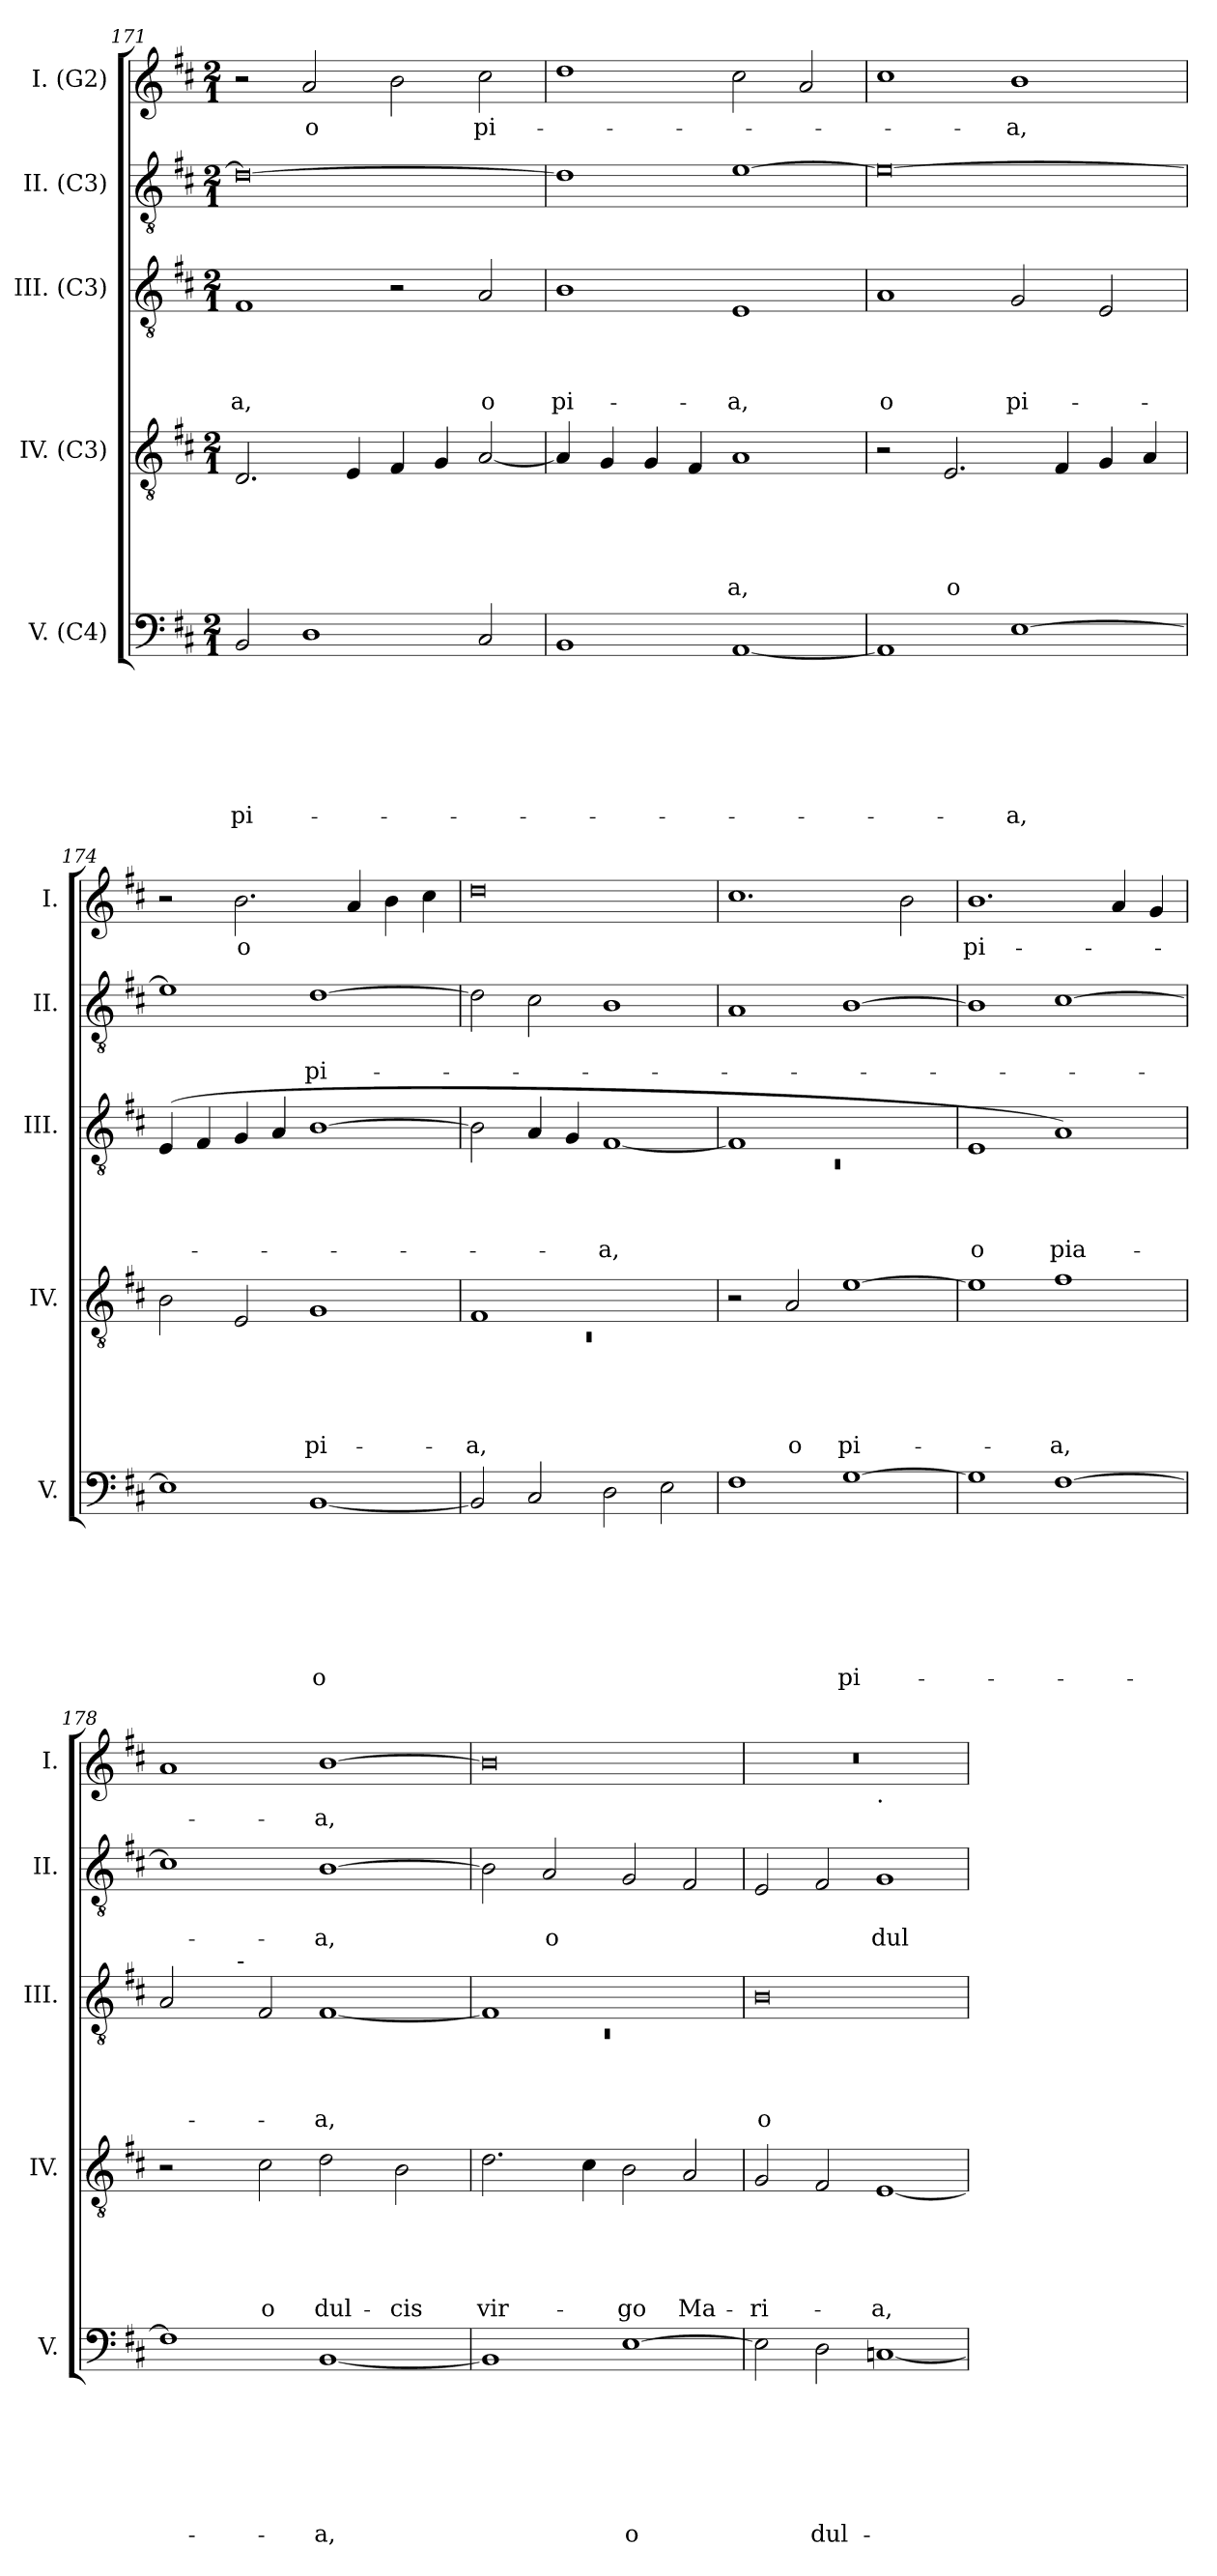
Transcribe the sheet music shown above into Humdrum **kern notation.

**kern	**text	**text	**text	**text	**text	**text	**text	**kern	**text	**text	**text	**text	**text	**kern	**text	**text	**text	**text	**kern	**text	**text	**kern	**text
*part5	*part5	*part5	*part5	*part5	*part5	*part5	*part5	*part4	*part4	*part4	*part4	*part4	*part4	*part3	*part3	*part3	*part3	*part3	*part2	*part2	*part2	*part1	*part1
*staff5	*staff5	*staff5	*staff5	*staff5	*staff5	*staff5	*staff5	*staff4	*staff4	*staff4	*staff4	*staff4	*staff4	*staff3	*staff3	*staff3	*staff3	*staff3	*staff2	*staff2	*staff2	*staff1	*staff1
*I"V. (C4)	*	*	*	*	*	*	*	*I"IV. (C3)	*	*	*	*	*	*I"III. (C3)	*	*	*	*	*I"II. (C3)	*	*	*I"I. (G2)	*
*I'V.	*	*	*	*	*	*	*	*I'IV.	*	*	*	*	*	*I'III.	*	*	*	*	*I'II.	*	*	*I'I.	*
*clefF4	*	*	*	*	*	*	*	*clefGv2	*	*	*	*	*	*clefGv2	*	*	*	*	*clefGv2	*	*	*clefG2	*
*k[f#c#]	*	*	*	*	*	*	*	*k[f#c#]	*	*	*	*	*	*k[f#c#]	*	*	*	*	*k[f#c#]	*	*	*k[f#c#]	*
*D:	*	*	*	*	*	*	*	*D:	*	*	*	*	*	*D:	*	*	*	*	*D:	*	*	*D:	*
*M2/1	*	*	*	*	*	*	*	*M2/1	*	*	*	*	*	*M2/1	*	*	*	*	*M2/1	*	*	*M2/1	*
=171	=171	=171	=171	=171	=171	=171	=171	=171	=171	=171	=171	=171	=171	=171	=171	=171	=171	=171	=171	=171	=171	=171	=171
!	!	!	!	!	!	!	!LO:LY:b	!	!	!	!	!	!	!	!	!	!	!LO:LY:b	!	!	!	!	!
2BB/	.	.	.	.	.	.	pi-	2.D/	.	.	.	.	.	1F#	.	.	.	-a,	0d_	.	.	2r	.
!	!	!	!	!	!	!	!	!	!	!	!	!	!	!	!	!	!	!	!	!	!	!	!LO:LY:b
1D	.	.	.	.	.	.	.	.	.	.	.	.	.	.	.	.	.	.	.	.	.	2a/	o
.	.	.	.	.	.	.	.	4E/	.	.	.	.	.	.	.	.	.	.	.	.	.	.	.
.	.	.	.	.	.	.	.	4F#/	.	.	.	.	.	2r	.	.	.	.	.	.	.	2b\	.
.	.	.	.	.	.	.	.	4G/	.	.	.	.	.	.	.	.	.	.	.	.	.	.	.
!	!	!	!	!	!	!	!	!	!	!	!	!	!	!	!	!	!	!LO:LY:b	!	!	!	!	!LO:LY:b
2C#/	.	.	.	.	.	.	.	[<2A/	.	.	.	.	.	2A/	.	.	.	o	.	.	.	2cc#\	pi-
=172	=172	=172	=172	=172	=172	=172	=172	=172	=172	=172	=172	=172	=172	=172	=172	=172	=172	=172	=172	=172	=172	=172	=172
!	!	!	!	!	!	!	!	!	!	!	!	!	!	!	!	!	!	!LO:LY:b	!	!	!	!	!
1BB	.	.	.	.	.	.	.	4A/]	.	.	.	.	.	1B	.	.	.	pi-	1d]	.	.	1dd	.
.	.	.	.	.	.	.	.	4G/	.	.	.	.	.	.	.	.	.	.	.	.	.	.	.
.	.	.	.	.	.	.	.	4G/	.	.	.	.	.	.	.	.	.	.	.	.	.	.	.
.	.	.	.	.	.	.	.	4F#/	.	.	.	.	.	.	.	.	.	.	.	.	.	.	.
!	!	!	!	!	!	!	!	!	!	!	!	!	!LO:LY:b	!	!	!	!	!LO:LY:b	!	!	!	!	!
[<1AA	.	.	.	.	.	.	.	1A	.	.	.	.	-a,	1E	.	.	.	-a,	[>1e	.	.	2cc#\	.
.	.	.	.	.	.	.	.	.	.	.	.	.	.	.	.	.	.	.	.	.	.	2a/	.
=173	=173	=173	=173	=173	=173	=173	=173	=173	=173	=173	=173	=173	=173	=173	=173	=173	=173	=173	=173	=173	=173	=173	=173
!	!	!	!	!	!	!	!	!	!	!	!	!	!	!	!	!	!	!LO:LY:b:rj	!	!	!	!	!
1AA]	.	.	.	.	.	.	.	2r	.	.	.	.	.	1A	.	.	.	o	0e_	.	.	1cc#	.
!	!	!	!	!	!	!	!	!	!	!	!	!	!LO:LY:b	!	!	!	!	!	!	!	!	!	!
.	.	.	.	.	.	.	.	2.E/	.	.	.	.	o	.	.	.	.	.	.	.	.	.	.
!	!	!	!	!	!	!	!LO:LY:b	!	!	!	!	!	!	!	!	!	!	!LO:LY:b	!	!	!	!	!LO:LY:b
[<1E	.	.	.	.	.	.	-a,	.	.	.	.	.	.	2G/	.	.	.	pi-	.	.	.	1b	-a,
.	.	.	.	.	.	.	.	4F#/	.	.	.	.	.	.	.	.	.	.	.	.	.	.	.
.	.	.	.	.	.	.	.	4G/	.	.	.	.	.	2E/	.	.	.	.	.	.	.	.	.
.	.	.	.	.	.	.	.	4A/	.	.	.	.	.	.	.	.	.	.	.	.	.	.	.
!!LO:LB:g=z
=174	=174	=174	=174	=174	=174	=174	=174	=174	=174	=174	=174	=174	=174	=174	=174	=174	=174	=174	=174	=174	=174	=174	=174
1E]	.	.	.	.	.	.	.	2B\	.	.	.	.	.	(<4E/	.	.	.	.	1e]	.	.	2r	.
.	.	.	.	.	.	.	.	.	.	.	.	.	.	4F#/	.	.	.	.	.	.	.	.	.
!	!	!	!	!	!	!	!	!	!	!	!	!	!	!	!	!	!	!	!	!	!	!	!LO:LY:b
.	.	.	.	.	.	.	.	2E/	.	.	.	.	.	4G/	.	.	.	.	.	.	.	2.b\	o
.	.	.	.	.	.	.	.	.	.	.	.	.	.	4A/	.	.	.	.	.	.	.	.	.
!	!	!	!	!	!	!	!LO:LY:b	!	!	!	!	!	!LO:LY:b	!	!	!	!	!	!	!	!LO:LY:b	!	!
[<1BB	.	.	.	.	.	.	o	1G	.	.	.	.	pi-	[>1B	.	.	.	.	[>1d	.	-pi-	.	.
.	.	.	.	.	.	.	.	.	.	.	.	.	.	.	.	.	.	.	.	.	.	4a/	.
.	.	.	.	.	.	.	.	.	.	.	.	.	.	.	.	.	.	.	.	.	.	4b\	.
.	.	.	.	.	.	.	.	.	.	.	.	.	.	.	.	.	.	.	.	.	.	4cc#\	.
=175	=175	=175	=175	=175	=175	=175	=175	=175	=175	=175	=175	=175	=175	=175	=175	=175	=175	=175	=175	=175	=175	=175	=175
*	*	*	*	*	*	*	*	*^	*	*	*	*	*	*	*	*	*	*	*	*	*	*	*
!	!	!	!	!	!	!	!	!	!LO:N:vis=1	!	!	!	!	!LO:LY:b	!	!	!	!	!	!	!	!	!	!
2BB/]	.	.	.	.	.	.	.	1F#	0rC	.	.	.	.	-a,	2B\]	.	.	.	.	2d\]	.	.	0dd	.
2C#/	.	.	.	.	.	.	.	.	.	.	.	.	.	.	4A/	.	.	.	.	2c#\	.	.	.	.
.	.	.	.	.	.	.	.	.	.	.	.	.	.	.	4G/	.	.	.	.	.	.	.	.	.
!	!	!	!	!	!	!	!	!	!	!	!	!	!	!	!	!	!	!	!LO:LY:b	!	!	!	!	!
2D\	.	.	.	.	.	.	.	1ryy	.	.	.	.	.	.	[<1F#	.	.	.	-a,	1B	.	.	.	.
2E\	.	.	.	.	.	.	.	.	.	.	.	.	.	.	.	.	.	.	.	.	.	.	.	.
*	*	*	*	*	*	*	*	*v	*v	*	*	*	*	*	*	*	*	*	*	*	*	*	*	*
=176	=176	=176	=176	=176	=176	=176	=176	=176	=176	=176	=176	=176	=176	=176	=176	=176	=176	=176	=176	=176	=176	=176	=176
*	*	*	*	*	*	*	*	*	*	*	*	*	*	*^	*	*	*	*	*	*	*	*	*
!	!	!	!	!	!	!	!	!	!	!	!	!	!	!	!LO:N:vis=1	!	!	!	!	!	!	!	!	!
1F#	.	.	.	.	.	.	.	2r	.	.	.	.	.	1F#]	0rC	.	.	.	.	1A	.	.	1.cc#	.
!	!	!	!	!	!	!	!	!	!	!	!	!	!LO:LY:b	!	!	!	!	!	!	!	!	!	!	!
.	.	.	.	.	.	.	.	2A/	.	.	.	.	o	.	.	.	.	.	.	.	.	.	.	.
!	!	!	!	!	!	!	!LO:LY:b	!	!	!	!	!	!LO:LY:b	!	!	!	!	!	!	!	!	!	!	!
[>1G	.	.	.	.	.	.	pi-	[>1e	.	.	.	.	pi-	1ryy	.	.	.	.	.	[>1B	.	.	.	.
.	.	.	.	.	.	.	.	.	.	.	.	.	.	.	.	.	.	.	.	.	.	.	2b\	.
*	*	*	*	*	*	*	*	*	*	*	*	*	*	*v	*v	*	*	*	*	*	*	*	*	*
=177	=177	=177	=177	=177	=177	=177	=177	=177	=177	=177	=177	=177	=177	=177	=177	=177	=177	=177	=177	=177	=177	=177	=177
!	!	!	!	!	!	!	!	!	!	!	!	!	!	!	!	!	!	!LO:LY:b:rj	!	!	!	!	!LO:LY:b
1G]	.	.	.	.	.	.	.	1e]	.	.	.	.	.	1E	.	.	.	o	1B]	.	.	1.b	pi-
!	!	!	!	!	!	!	!	!	!	!	!	!	!LO:LY:b	!	!	!	!	!LO:LY:b	!	!	!	!	!
[>1F#	.	.	.	.	.	.	.	1f#	.	.	.	.	-a,	1A)	.	.	.	pia-	[>1c#	.	.	.	.
.	.	.	.	.	.	.	.	.	.	.	.	.	.	.	.	.	.	.	.	.	.	4a/	.
.	.	.	.	.	.	.	.	.	.	.	.	.	.	.	.	.	.	.	.	.	.	4g/	.
!!LO:PB:g=z
=178	=178	=178	=178	=178	=178	=178	=178	=178	=178	=178	=178	=178	=178	=178	=178	=178	=178	=178	=178	=178	=178	=178	=178
*	*	*	*	*	*	*	*	*	*	*	*	*	*	*^	*	*	*	*	*	*	*	*	*
1F#]	.	.	.	.	.	.	.	2r	.	.	.	.	.	2A/	4ryy	.	.	.	.	1c#]	.	.	1a	.
.	.	.	.	.	.	.	.	.	.	.	.	.	.	.	8ryy	.	.	.	.	.	.	.	.	.
.	.	.	.	.	.	.	.	.	.	.	.	.	.	.	32ryy	.	.	.	.	.	.	.	.	.
!	!	!	!	!	!	!	!	!	!	!	!	!	!	!	!LO:TX:a:t=-	!	!	!	!	!	!	!	!	!
.	.	.	.	.	.	.	.	.	.	.	.	.	.	.	1ryy	.	.	.	.	.	.	.	.	.
!	!	!	!	!	!	!	!	!	!	!	!	!	!LO:LY:b	!	!	!	!	!	!	!	!	!	!	!
.	.	.	.	.	.	.	.	2c#\	.	.	.	.	o	2F#/	.	.	.	.	.	.	.	.	.	.
!	!	!	!	!	!	!	!LO:LY:b	!	!	!	!	!	!LO:LY:b	!	!	!	!	!	!LO:LY:b	!	!	!LO:LY:b	!	!LO:LY:b
[<1BB	.	.	.	.	.	.	-a,	2d\	.	.	.	.	dul-	[<1F#	.	.	.	.	-a,	[>1B	.	-a,	[>1b	-a,
.	.	.	.	.	.	.	.	.	.	.	.	.	.	.	2ryy	.	.	.	.	.	.	.	.	.
!	!	!	!	!	!	!	!	!	!	!	!	!	!LO:LY:b	!	!	!	!	!	!	!	!	!	!	!
.	.	.	.	.	.	.	.	2B\	.	.	.	.	-cis	.	.	.	.	.	.	.	.	.	.	.
.	.	.	.	.	.	.	.	.	.	.	.	.	.	.	16.ryy	.	.	.	.	.	.	.	.	.
=179	=179	=179	=179	=179	=179	=179	=179	=179	=179	=179	=179	=179	=179	=179	=179	=179	=179	=179	=179	=179	=179	=179	=179	=179
!	!	!	!	!	!	!	!	!	!	!	!	!	!LO:LY:b	!	!LO:N:vis=1	!	!	!	!	!	!	!	!	!
1BB]	.	.	.	.	.	.	.	2.d\	.	.	.	.	vir-	1F#]	0rC	.	.	.	.	2B\]	.	.	0b]	.
!	!	!	!	!	!	!	!	!	!	!	!	!	!	!	!	!	!	!	!	!	!	!LO:LY:b	!	!
.	.	.	.	.	.	.	.	.	.	.	.	.	.	.	.	.	.	.	.	2A/	.	o	.	.
.	.	.	.	.	.	.	.	4c#\	.	.	.	.	.	.	.	.	.	.	.	.	.	.	.	.
!	!	!	!	!	!	!	!LO:LY:b	!	!	!	!	!	!LO:LY:b	!	!	!	!	!	!	!	!	!	!	!
[>1E	.	.	.	.	.	.	o	2B\	.	.	.	.	-go	1ryy	.	.	.	.	.	2G/	.	.	.	.
!	!	!	!	!	!	!	!	!	!	!	!	!	!LO:LY:b	!	!	!	!	!	!	!	!	!	!	!
.	.	.	.	.	.	.	.	2A/	.	.	.	.	Ma-	.	.	.	.	.	.	2F#/	.	.	.	.
*	*	*	*	*	*	*	*	*	*	*	*	*	*	*v	*v	*	*	*	*	*	*	*	*	*
=180	=180	=180	=180	=180	=180	=180	=180	=180	=180	=180	=180	=180	=180	=180	=180	=180	=180	=180	=180	=180	=180	=180	=180
!	!	!	!	!	!	!	!	!	!	!	!	!	!LO:LY:b	!	!	!	!	!LO:LY:b:rj	!	!	!	!	!
*	*	*	*	*	*	*	*	*	*	*	*	*	*	*	*	*	*	*	*	*	*	*^	*
2E\]	.	.	.	.	.	.	.	2G/	.	.	.	.	-ri-	0B	.	.	.	o	2E/	.	.	0r	1ryy	.
!	!	!	!	!	!	!	!LO:LY:b	!	!	!	!	!	!	!	!	!	!	!	!	!	!	!	!	!
2D\	.	.	.	.	.	.	dul-	2F#/	.	.	.	.	.	.	.	.	.	.	2F#/	.	.	.	.	.
!	!	!	!	!	!	!	!	!	!	!	!	!	!	!	!	!	!	!	!	!	!	!	!LO:TX:b:t=.	!
!	!	!	!	!	!	!	!	!	!	!	!	!	!LO:LY:b	!	!	!	!	!	!	!	!LO:LY:b	!	!	!
[<1Cn	.	.	.	.	.	.	.	[<1E	.	.	.	.	-a,	.	.	.	.	.	1G	.	dul-	.	1ryy	.
*	*	*	*	*	*	*	*	*	*	*	*	*	*	*	*	*	*	*	*	*	*	*v	*v	*
=	=	=	=	=	=	=	=	=	=	=	=	=	=	=	=	=	=	=	=	=	=	=	=
*-	*-	*-	*-	*-	*-	*-	*-	*-	*-	*-	*-	*-	*-	*-	*-	*-	*-	*-	*-	*-	*-	*-	*-
